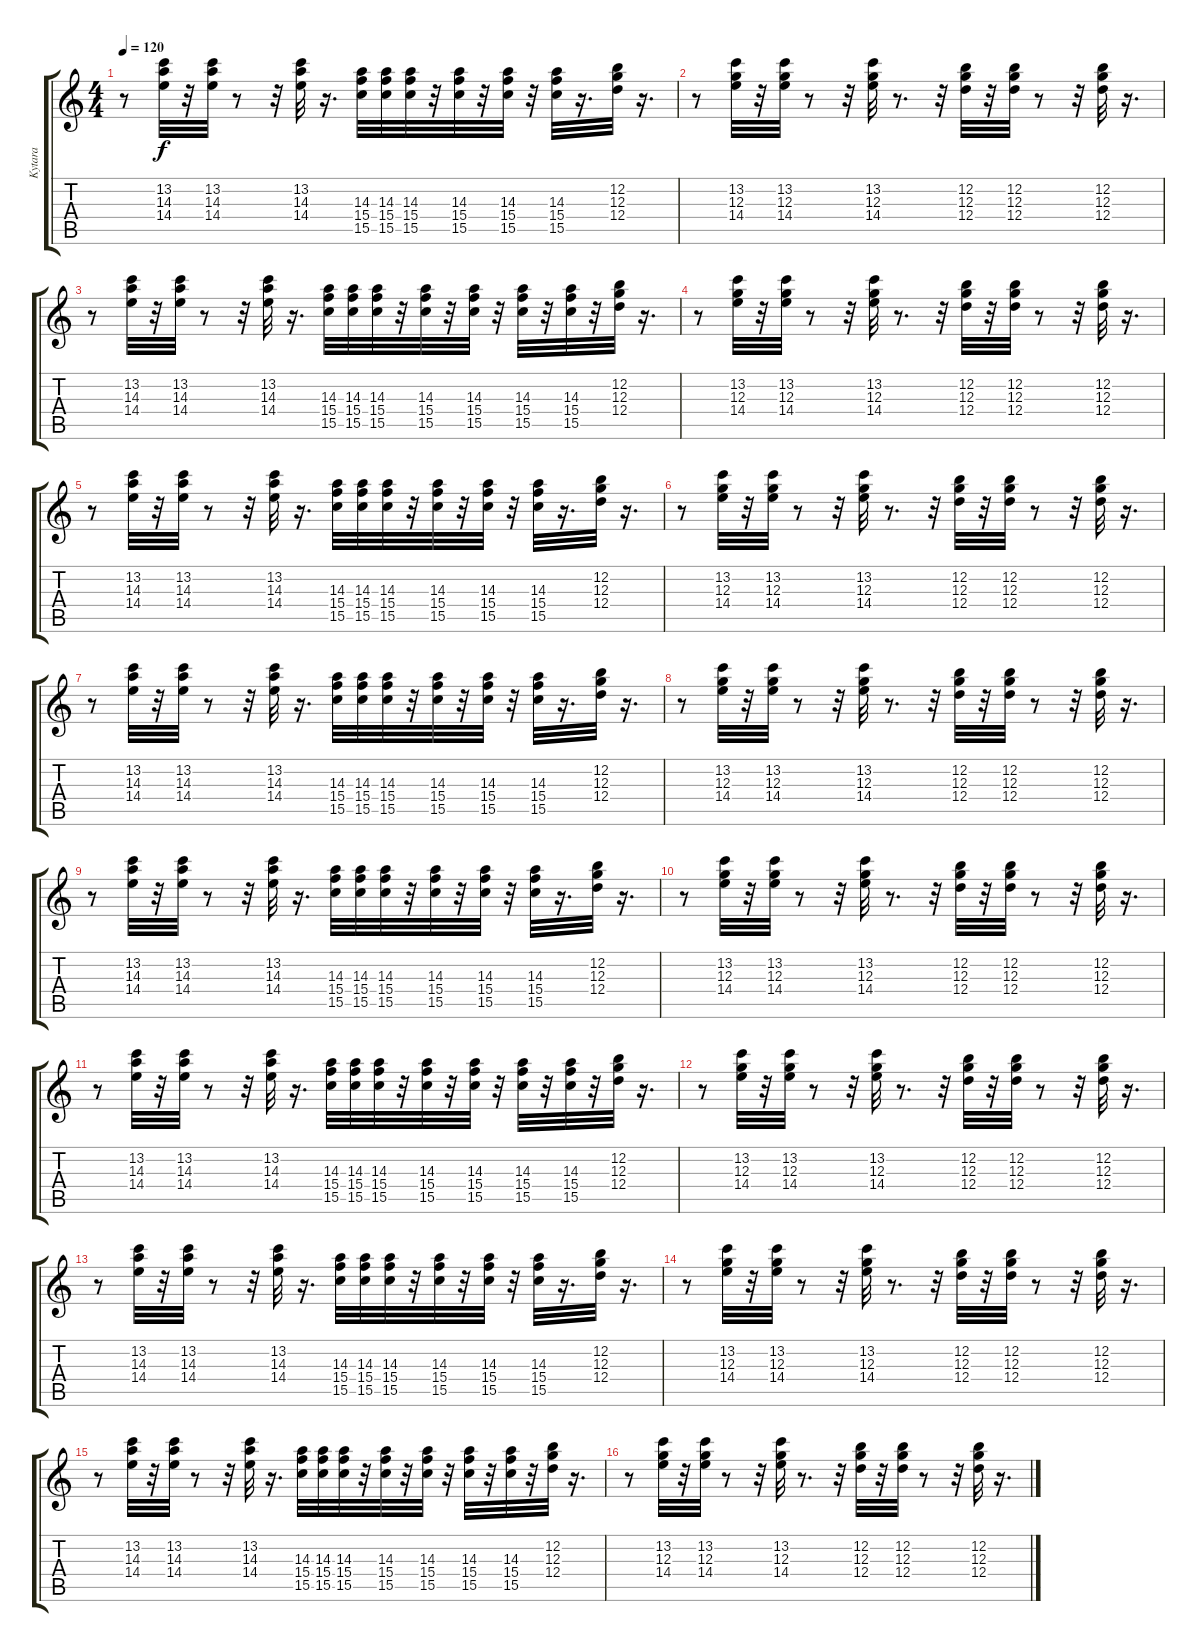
\track ("Kytara" "Kytara") {instrument electricguitarmuted}
\staff {score tabs}
\tuning (E4 B3 G3 D3 A2 E2) {hide}
\ts (4 4)
\tempo 120
\clef g2
\ks c
r.8{dy f} (13.2 14.3 14.4).32 r.32 (13.2 14.3 14.4).32 r.8 r.32 (13.2 14.3 14.4).32 r.16{d} (14.3 15.4 15.5).32 (14.3 15.4 15.5).32 (14.3 15.4 15.5).32 r.32 (14.3 15.4 15.5).32 r.32 (14.3 15.4 15.5).32 r.32 (14.3 15.4 15.5).32 r.16{d} (12.2 12.3 12.4).32 r.16{d} |
r.8 (13.2 12.3 14.4).32 r.32 (13.2 12.3 14.4).32 r.8 r.32 (13.2 12.3 14.4).32 r.8{d} r.32 (12.2 12.3 12.4).32 r.32 (12.2 12.3 12.4).32 r.8 r.32 (12.2 12.3 12.4).32 r.16{d} |
r.8 (13.2 14.3 14.4).32 r.32 (13.2 14.3 14.4).32 r.8 r.32 (13.2 14.3 14.4).32 r.16{d} (14.3 15.4 15.5).32 (14.3 15.4 15.5).32 (14.3 15.4 15.5).32 r.32 (14.3 15.4 15.5).32 r.32 (14.3 15.4 15.5).32 r.32 (14.3 15.4 15.5).32 r.32 (14.3 15.4 15.5).32 r.32 (12.2 12.3 12.4).32 r.16{d} |
r.8 (13.2 12.3 14.4).32 r.32 (13.2 12.3 14.4).32 r.8 r.32 (13.2 12.3 14.4).32 r.8{d} r.32 (12.2 12.3 12.4).32 r.32 (12.2 12.3 12.4).32 r.8 r.32 (12.2 12.3 12.4).32 r.16{d} |
r.8 (13.2 14.3 14.4).32 r.32 (13.2 14.3 14.4).32 r.8 r.32 (13.2 14.3 14.4).32 r.16{d} (14.3 15.4 15.5).32 (14.3 15.4 15.5).32 (14.3 15.4 15.5).32 r.32 (14.3 15.4 15.5).32 r.32 (14.3 15.4 15.5).32 r.32 (14.3 15.4 15.5).32 r.16{d} (12.2 12.3 12.4).32 r.16{d} |
r.8 (13.2 12.3 14.4).32 r.32 (13.2 12.3 14.4).32 r.8 r.32 (13.2 12.3 14.4).32 r.8{d} r.32 (12.2 12.3 12.4).32 r.32 (12.2 12.3 12.4).32 r.8 r.32 (12.2 12.3 12.4).32 r.16{d} |
r.8 (13.2 14.3 14.4).32 r.32 (13.2 14.3 14.4).32 r.8 r.32 (13.2 14.3 14.4).32 r.16{d} (14.3 15.4 15.5).32 (14.3 15.4 15.5).32 (14.3 15.4 15.5).32 r.32 (14.3 15.4 15.5).32 r.32 (14.3 15.4 15.5).32 r.32 (14.3 15.4 15.5).32 r.16{d} (12.2 12.3 12.4).32 r.16{d} |
r.8 (13.2 12.3 14.4).32 r.32 (13.2 12.3 14.4).32 r.8 r.32 (13.2 12.3 14.4).32 r.8{d} r.32 (12.2 12.3 12.4).32 r.32 (12.2 12.3 12.4).32 r.8 r.32 (12.2 12.3 12.4).32 r.16{d} |
r.8 (13.2 14.3 14.4).32 r.32 (13.2 14.3 14.4).32 r.8 r.32 (13.2 14.3 14.4).32 r.16{d} (14.3 15.4 15.5).32 (14.3 15.4 15.5).32 (14.3 15.4 15.5).32 r.32 (14.3 15.4 15.5).32 r.32 (14.3 15.4 15.5).32 r.32 (14.3 15.4 15.5).32 r.16{d} (12.2 12.3 12.4).32 r.16{d} |
r.8 (13.2 12.3 14.4).32 r.32 (13.2 12.3 14.4).32 r.8 r.32 (13.2 12.3 14.4).32 r.8{d} r.32 (12.2 12.3 12.4).32 r.32 (12.2 12.3 12.4).32 r.8 r.32 (12.2 12.3 12.4).32 r.16{d} |
r.8 (13.2 14.3 14.4).32 r.32 (13.2 14.3 14.4).32 r.8 r.32 (13.2 14.3 14.4).32 r.16{d} (14.3 15.4 15.5).32 (14.3 15.4 15.5).32 (14.3 15.4 15.5).32 r.32 (14.3 15.4 15.5).32 r.32 (14.3 15.4 15.5).32 r.32 (14.3 15.4 15.5).32 r.32 (14.3 15.4 15.5).32 r.32 (12.2 12.3 12.4).32 r.16{d} |
r.8 (13.2 12.3 14.4).32 r.32 (13.2 12.3 14.4).32 r.8 r.32 (13.2 12.3 14.4).32 r.8{d} r.32 (12.2 12.3 12.4).32 r.32 (12.2 12.3 12.4).32 r.8 r.32 (12.2 12.3 12.4).32 r.16{d} |
r.8 (13.2 14.3 14.4).32 r.32 (13.2 14.3 14.4).32 r.8 r.32 (13.2 14.3 14.4).32 r.16{d} (14.3 15.4 15.5).32 (14.3 15.4 15.5).32 (14.3 15.4 15.5).32 r.32 (14.3 15.4 15.5).32 r.32 (14.3 15.4 15.5).32 r.32 (14.3 15.4 15.5).32 r.16{d} (12.2 12.3 12.4).32 r.16{d} |
r.8 (13.2 12.3 14.4).32 r.32 (13.2 12.3 14.4).32 r.8 r.32 (13.2 12.3 14.4).32 r.8{d} r.32 (12.2 12.3 12.4).32 r.32 (12.2 12.3 12.4).32 r.8 r.32 (12.2 12.3 12.4).32 r.16{d} |
r.8 (13.2 14.3 14.4).32 r.32 (13.2 14.3 14.4).32 r.8 r.32 (13.2 14.3 14.4).32 r.16{d} (14.3 15.4 15.5).32 (14.3 15.4 15.5).32 (14.3 15.4 15.5).32 r.32 (14.3 15.4 15.5).32 r.32 (14.3 15.4 15.5).32 r.32 (14.3 15.4 15.5).32 r.32 (14.3 15.4 15.5).32 r.32 (12.2 12.3 12.4).32 r.16{d} |
r.8 (13.2 12.3 14.4).32 r.32 (13.2 12.3 14.4).32 r.8 r.32 (13.2 12.3 14.4).32 r.8{d} r.32 (12.2 12.3 12.4).32 r.32 (12.2 12.3 12.4).32 r.8 r.32 (12.2 12.3 12.4).32 r.16{d}
